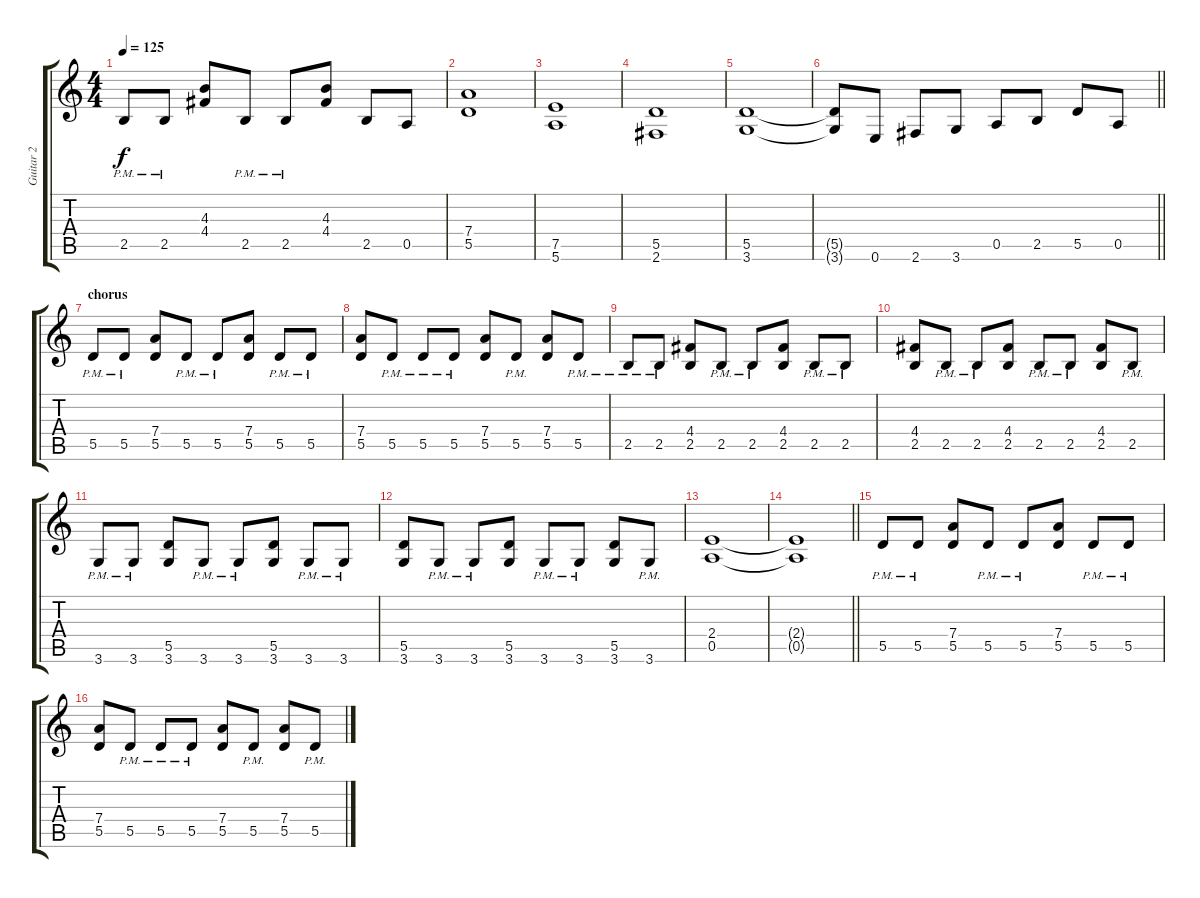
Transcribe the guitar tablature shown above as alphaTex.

\track ("Guitar 2" "Guitar 2") {instrument distortionguitar}
\staff {score tabs}
\tuning (E4 B3 G3 D3 A2 E2) {hide}
\ts (4 4)
\tempo 125
\clef g2
\ks c
2.5{pm}.8{dy f} 2.5{pm}.8 (4.3 4.4).8 2.5{pm}.8 2.5{pm}.8 (4.3 4.4).8 2.5.8 0.5.8 |
(7.4 5.5).1 |
(7.5 5.6).1 |
(5.5 2.6).1 |
(5.5 3.6).1 |
\barLineRight lightlight
(5.5{t} 3.6{t}).8 0.6.8 2.6.8 3.6.8 0.5.8 2.5.8 5.5.8 0.5.8 |
\section ("" "chorus")
5.5{pm}.8 5.5{pm}.8 (7.4 5.5).8 5.5{pm}.8 5.5{pm}.8 (7.4 5.5).8 5.5{pm}.8 5.5{pm}.8 |
(7.4 5.5).8 5.5{pm}.8 5.5{pm}.8 5.5{pm}.8 (7.4 5.5).8 5.5{pm}.8 (7.4 5.5).8 5.5{pm}.8 |
2.5{pm}.8 2.5{pm}.8 (4.4 2.5).8 2.5{pm}.8 2.5{pm}.8 (4.4 2.5).8 2.5{pm}.8 2.5{pm}.8 |
(4.4 2.5).8 2.5{pm}.8 2.5{pm}.8 (4.4 2.5).8 2.5{pm}.8 2.5{pm}.8 (4.4 2.5).8 2.5{pm}.8 |
3.6{pm}.8 3.6{pm}.8 (5.5 3.6).8 3.6{pm}.8 3.6{pm}.8 (5.5 3.6).8 3.6{pm}.8 3.6{pm}.8 |
(5.5 3.6).8 3.6{pm}.8 3.6{pm}.8 (5.5 3.6).8 3.6{pm}.8 3.6{pm}.8 (5.5 3.6).8 3.6{pm}.8 |
(2.4 0.5).1 |
\barLineRight lightlight
(2.4{t} 0.5{t}).1 |
5.5{pm}.8 5.5{pm}.8 (7.4 5.5).8 5.5{pm}.8 5.5{pm}.8 (7.4 5.5).8 5.5{pm}.8 5.5{pm}.8 |
(7.4 5.5).8 5.5{pm}.8 5.5{pm}.8 5.5{pm}.8 (7.4 5.5).8 5.5{pm}.8 (7.4 5.5).8 5.5{pm}.8
